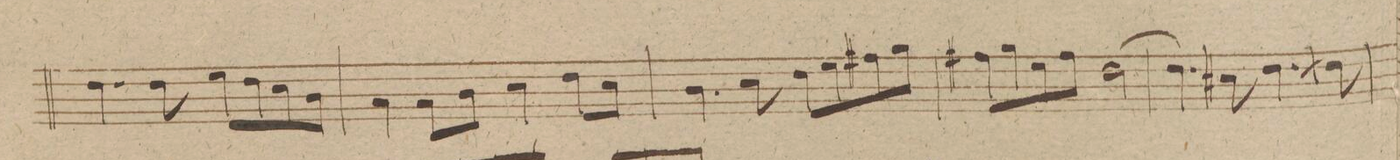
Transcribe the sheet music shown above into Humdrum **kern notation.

**kern
*I"Organo.
*clefF4
*k[f#c#g#d#]
*met(c|)
*M2/2
4.F#\
8F#\
8G#\L
8F#\
8E\
8D#\J
=231
4C#\
8C#\L
8D#\J
4E\
8F#\L
8E\J
=232
4.D#\
8E\
8F#\L
8G#\
8A#X\
8B\J
=233
8A#X\L
8B\
8G#\
8A#\J
[2F#\
=234
4.F#\]
8E#X\
4.F#\
8F##\
=235
*-
